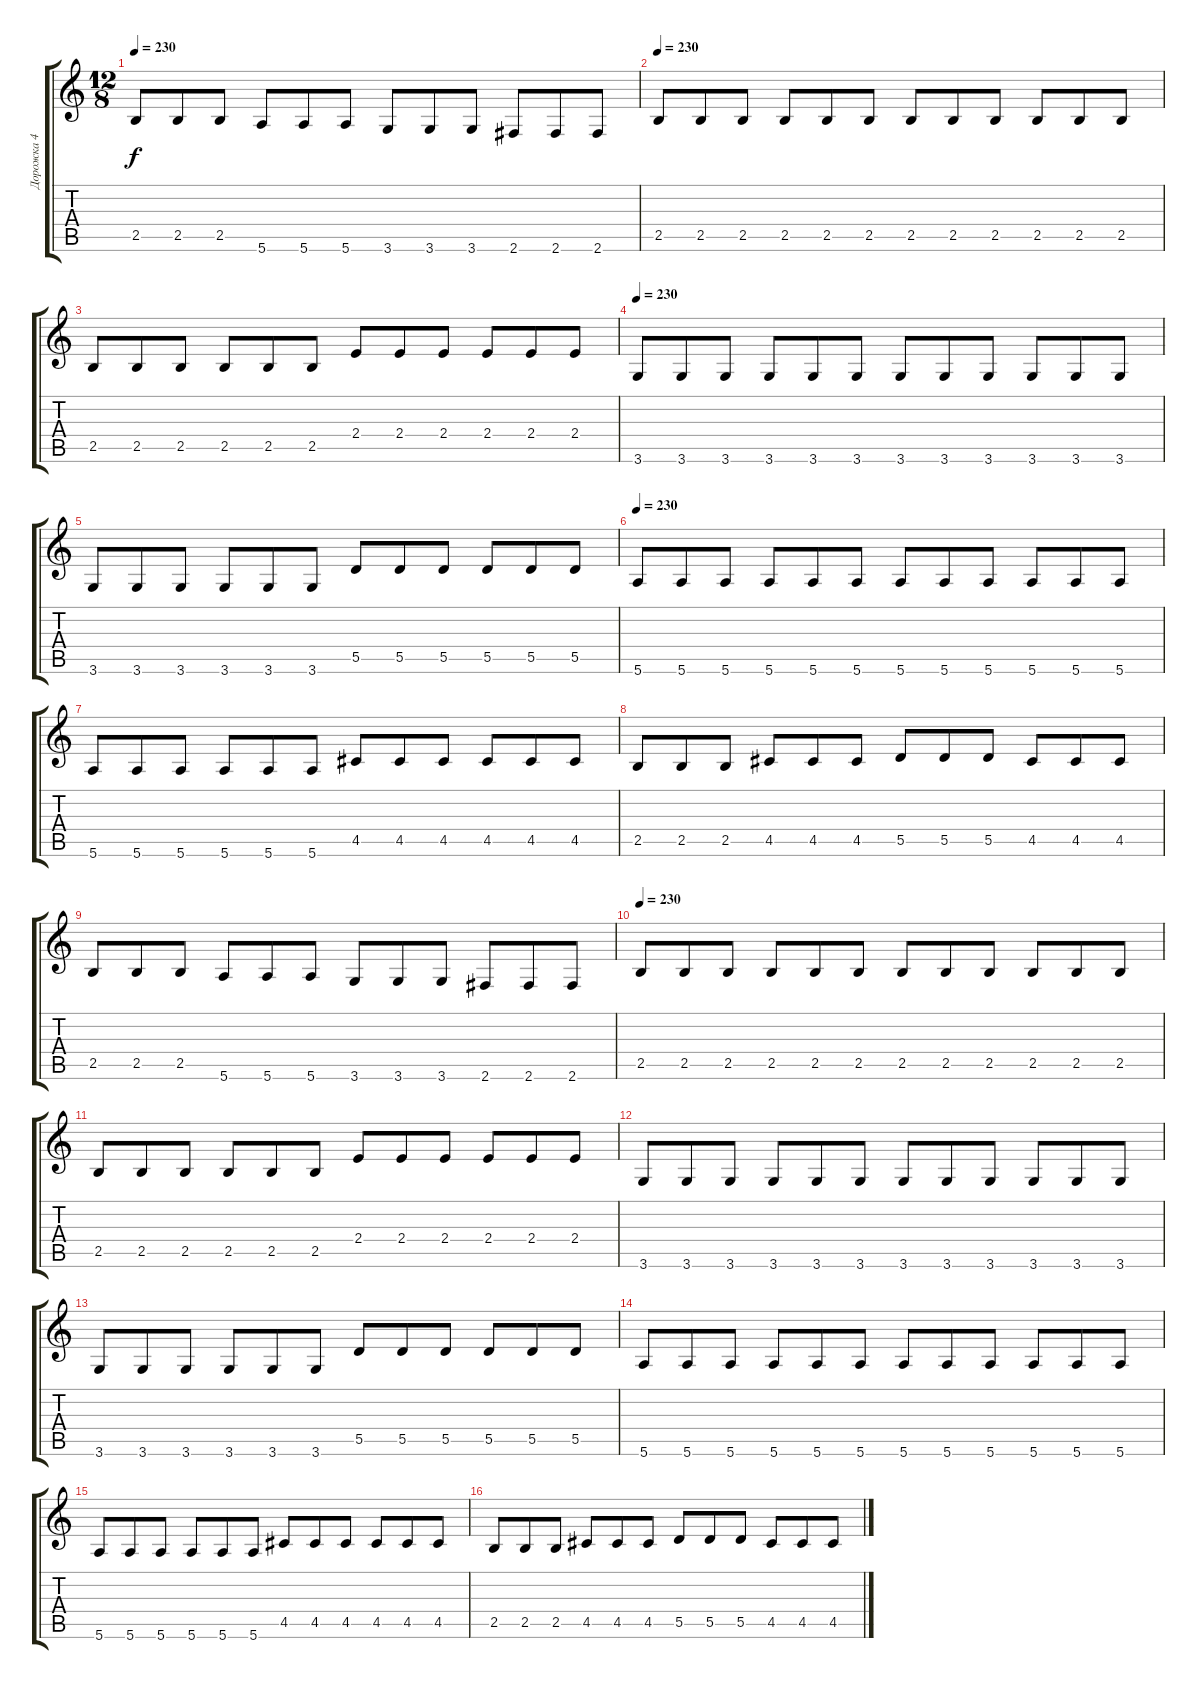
\track ("Дорожка 4" "Дорожка 4") {instrument distortionguitar}
\staff {score tabs}
\tuning (E4 B3 G3 D3 A2 E2) {hide}
\ts (12 8)
\tempo 230
\clef g2
\ks c
2.5.8{dy f} 2.5.8 2.5.8 5.6.8 5.6.8 5.6.8 3.6.8 3.6.8 3.6.8 2.6.8 2.6.8 2.6.8 |
\tempo 230
2.5.8 2.5.8 2.5.8 2.5.8 2.5.8 2.5.8 2.5.8 2.5.8 2.5.8 2.5.8 2.5.8 2.5.8 |
2.5.8 2.5.8 2.5.8 2.5.8 2.5.8 2.5.8 2.4.8 2.4.8 2.4.8 2.4.8 2.4.8 2.4.8 |
\tempo 230
3.6.8 3.6.8 3.6.8 3.6.8 3.6.8 3.6.8 3.6.8 3.6.8 3.6.8 3.6.8 3.6.8 3.6.8 |
3.6.8 3.6.8 3.6.8 3.6.8 3.6.8 3.6.8 5.5.8 5.5.8 5.5.8 5.5.8 5.5.8 5.5.8 |
\tempo 230
5.6.8 5.6.8 5.6.8 5.6.8 5.6.8 5.6.8 5.6.8 5.6.8 5.6.8 5.6.8 5.6.8 5.6.8 |
5.6.8 5.6.8 5.6.8 5.6.8 5.6.8 5.6.8 4.5.8 4.5.8 4.5.8 4.5.8 4.5.8 4.5.8 |
2.5.8 2.5.8 2.5.8 4.5.8 4.5.8 4.5.8 5.5.8 5.5.8 5.5.8 4.5.8 4.5.8 4.5.8 |
2.5.8 2.5.8 2.5.8 5.6.8 5.6.8 5.6.8 3.6.8 3.6.8 3.6.8 2.6.8 2.6.8 2.6.8 |
\tempo 230
2.5.8{balance 14} 2.5.8 2.5.8 2.5.8 2.5.8 2.5.8 2.5.8 2.5.8 2.5.8 2.5.8 2.5.8 2.5.8 |
2.5.8 2.5.8 2.5.8 2.5.8 2.5.8 2.5.8 2.4.8 2.4.8 2.4.8 2.4.8 2.4.8 2.4.8 |
3.6.8 3.6.8 3.6.8 3.6.8 3.6.8 3.6.8 3.6.8 3.6.8 3.6.8 3.6.8 3.6.8 3.6.8 |
3.6.8 3.6.8 3.6.8 3.6.8 3.6.8 3.6.8 5.5.8 5.5.8 5.5.8 5.5.8 5.5.8 5.5.8 |
5.6.8 5.6.8 5.6.8 5.6.8 5.6.8 5.6.8 5.6.8 5.6.8 5.6.8 5.6.8 5.6.8 5.6.8 |
5.6.8 5.6.8 5.6.8 5.6.8 5.6.8 5.6.8 4.5.8 4.5.8 4.5.8 4.5.8 4.5.8 4.5.8 |
2.5.8 2.5.8 2.5.8 4.5.8 4.5.8 4.5.8 5.5.8 5.5.8 5.5.8 4.5.8 4.5.8 4.5.8
